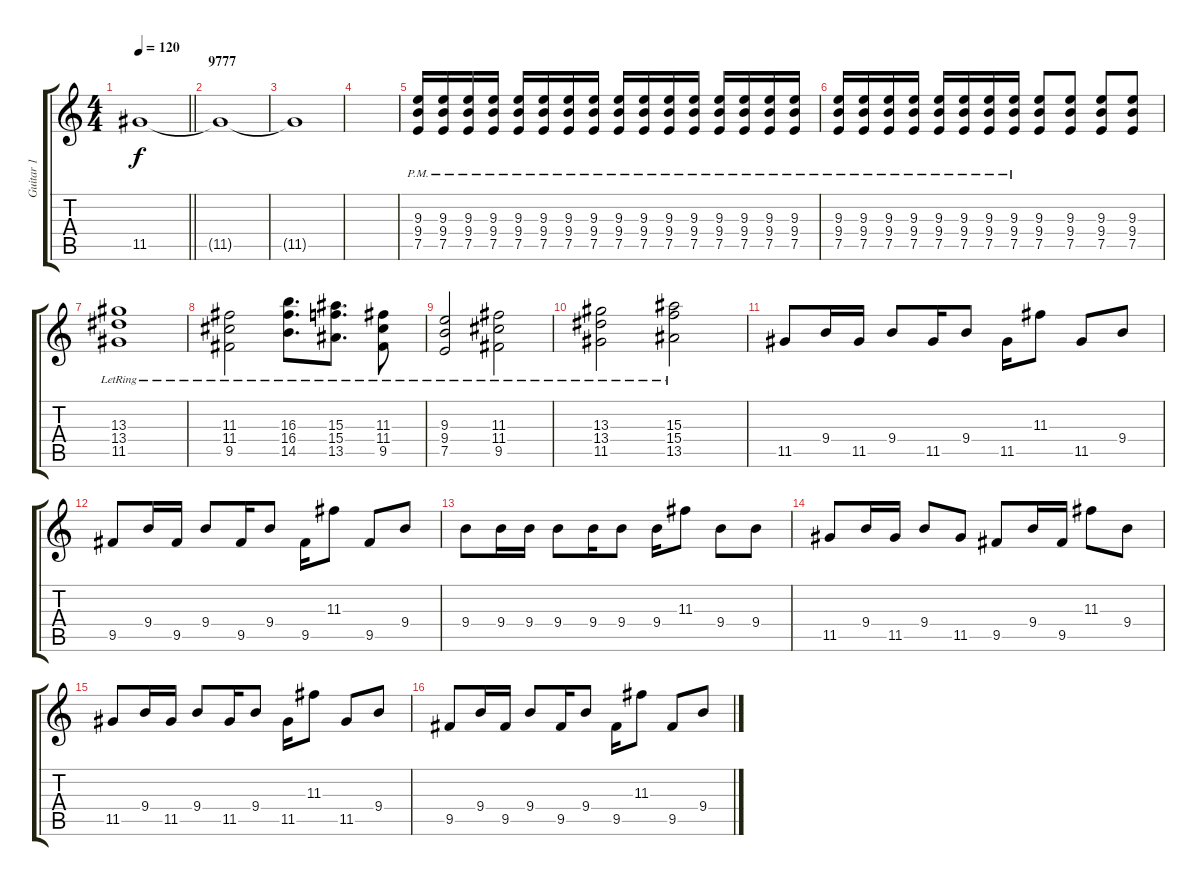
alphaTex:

\track ("Guitar 1" "Guitar 1") {instrument distortionguitar}
\staff {score tabs}
\tuning (E4 B3 G3 D3 A2 E2) {hide}
\ts (4 4)
\tempo 120
\clef g2
\barLineRight lightlight
\ks c
11.5{t}.1{dy f} |
\section ("" "9777")
11.5{t}.1 |
11.5{t}.1 |
|
(9.3{pm} 9.4{pm} 7.5{pm}).16{volume 16} (9.3{pm} 9.4{pm} 7.5{pm}).16 (9.3{pm} 9.4{pm} 7.5{pm}).16 (9.3{pm} 9.4{pm} 7.5{pm}).16 (9.3{pm} 9.4{pm} 7.5{pm}).16 (9.3{pm} 9.4{pm} 7.5{pm}).16 (9.3{pm} 9.4{pm} 7.5{pm}).16 (9.3{pm} 9.4{pm} 7.5{pm}).16 (9.3{pm} 9.4{pm} 7.5{pm}).16 (9.3{pm} 9.4{pm} 7.5{pm}).16 (9.3{pm} 9.4{pm} 7.5{pm}).16 (9.3{pm} 9.4{pm} 7.5{pm}).16 (9.3{pm} 9.4{pm} 7.5{pm}).16 (9.3{pm} 9.4{pm} 7.5{pm}).16 (9.3{pm} 9.4{pm} 7.5{pm}).16 (9.3{pm} 9.4{pm} 7.5{pm}).16 |
(9.3{pm} 9.4{pm} 7.5{pm}).16 (9.3{pm} 9.4{pm} 7.5{pm}).16 (9.3{pm} 9.4{pm} 7.5{pm}).16 (9.3{pm} 9.4{pm} 7.5{pm}).16 (9.3{pm} 9.4{pm} 7.5{pm}).16 (9.3{pm} 9.4{pm} 7.5{pm}).16 (9.3{pm} 9.4{pm} 7.5{pm}).16 (9.3{pm} 9.4{pm} 7.5{pm}).16 (9.3 9.4 7.5).8 (9.3 9.4 7.5).8 (9.3 9.4 7.5).8 (9.3 9.4 7.5).8 |
(13.3{lr} 13.4{lr} 11.5{lr}).1 |
(11.3{lr} 11.4{lr} 9.5{lr}).2 (16.3{lr} 16.4{lr} 14.5{lr}).8{d} (15.3{lr} 15.4{lr} 13.5{lr}).8{d} (11.3{lr} 11.4{lr} 9.5{lr}).8 |
(9.3{lr} 9.4{lr} 7.5{lr}).2 (11.3{lr} 11.4{lr} 9.5{lr}).2 |
(13.3{lr} 13.4{lr} 11.5{lr}).2 (15.3{lr} 15.4{lr} 13.5{lr}).2 |
11.5.8 9.4.16 11.5.16 9.4.8 11.5.16 9.4.8 11.5.16 11.3.8 11.5.8 9.4.8 |
9.5.8 9.4.16 9.5.16 9.4.8 9.5.16 9.4.8 9.5.16 11.3.8 9.5.8 9.4.8 |
9.4.8 9.4.16 9.4.16 9.4.8 9.4.16 9.4.8 9.4.16 11.3.8 9.4.8 9.4.8 |
11.5.8 9.4.16 11.5.16 9.4.8 11.5.8 9.5.8 9.4.16 9.5.16 11.3.8 9.4.8 |
11.5.8 9.4.16 11.5.16 9.4.8 11.5.16 9.4.8 11.5.16 11.3.8 11.5.8 9.4.8 |
9.5.8 9.4.16 9.5.16 9.4.8 9.5.16 9.4.8 9.5.16 11.3.8 9.5.8 9.4.8
